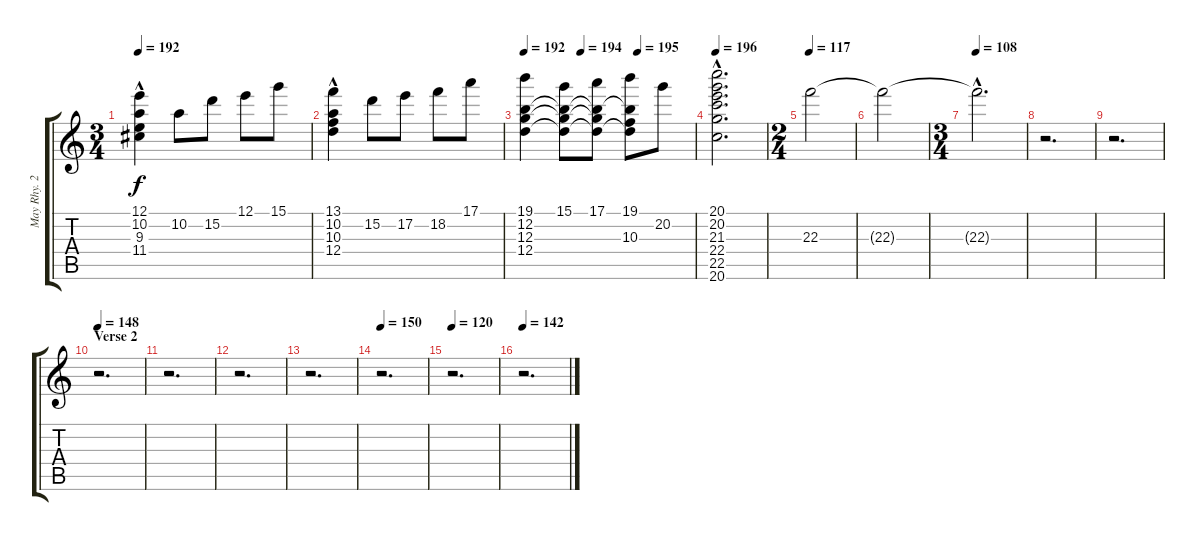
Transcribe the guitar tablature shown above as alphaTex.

\track ("May Rhy. 2" "May Rhy. 2") {instrument distortionguitar}
\staff {score tabs}
\tuning (E4 B3 G3 D3 A2 E2) {hide}
\ts (3 4)
\tempo 192
\clef g2
\ks c
(12.1 10.2 9.3{hac} 11.4{hac}).4{dy f} 10.2.8 15.2.8 12.1.8 15.1.8 |
(13.1 10.2{hac} 10.3{hac} 12.4{hac}).4 15.2.8 17.2.8 18.2.8 17.1.8 |
\tempo 192
\tempo (194 0.3333333333333333)
\tempo (195 0.6666666666666666)
(19.1 12.2 12.3 12.4).4 (15.1 12.2{t} 12.3{t} 12.4{t}).8 (17.1 12.2{t} 12.3{t} 12.4{t}).8 (19.1 12.2{t} 10.3 12.4{t}).8 20.2.8 |
\tempo 196
(20.1 20.2{hac} 21.3{hac} 22.4 22.5{hac} 20.6{hac}).2{d} |
\ts (2 4)
\tempo 117
22.3.2 |
22.3{t}.2 |
\ts (3 4)
\tempo 108
22.3{hac t}.2{d} |
r.2{d} |
r.2{d} |
\section ("" "Verse 2")
\tempo 148
r.2{d} |
r.2{d} |
r.2{d} |
r.2{d} |
\tempo 150
r.2{d} |
\tempo 120
r.2{d} |
\tempo 142
r.2{d}
